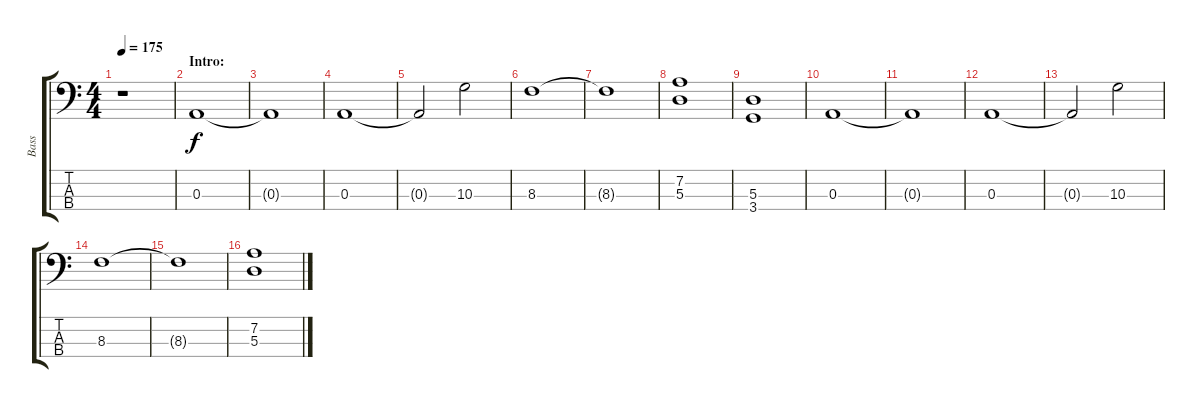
\track ("Bass" "Bass") {instrument electricbasspick}
\staff {score tabs}
\tuning (G2 D2 A1 E1) {hide}
\ts (4 4)
\tempo 175
\clef f4
\ks c
r.1{dy f instrument electricbasspick} |
\section ("" "Intro:")
0.3.1{volume 10 instrument stringensemble1} |
0.3{t}.1 |
0.3.1 |
0.3{t}.2 10.3.2 |
8.3.1 |
8.3{t}.1 |
(7.2 5.3).1 |
(5.3 3.4).1 |
0.3.1 |
0.3{t}.1 |
0.3.1 |
0.3{t}.2 10.3.2 |
8.3.1 |
8.3{t}.1 |
(7.2 5.3).1
